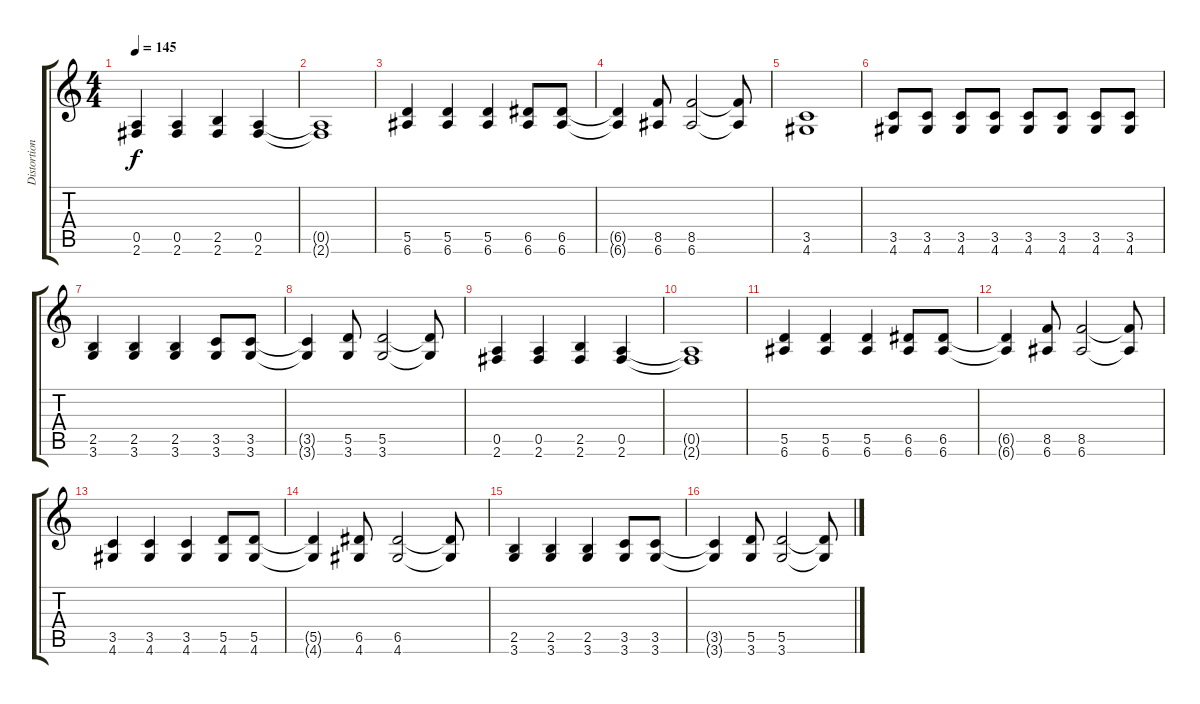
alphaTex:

\track ("Distortion" "Distortion") {instrument distortionguitar}
\staff {score tabs}
\tuning (E4 B3 G3 D3 A2 E2) {hide}
\ts (4 4)
\tempo 145
\clef g2
\ks c
(0.5 2.6).4{dy f} (0.5 2.6).4 (2.5 2.6).4 (0.5 2.6).4 |
(0.5{t} 2.6{t}).1 |
(5.5 6.6).4 (5.5 6.6).4 (5.5 6.6).4 (6.5 6.6).8 (6.5 6.6).8 |
(6.5{t} 6.6{t}).4 (8.5 6.6).8 (8.5 6.6).2 (8.5{t} 6.6{t}).8 |
(3.5 4.6).1 |
(3.5 4.6).8 (3.5 4.6).8 (3.5 4.6).8 (3.5 4.6).8 (3.5 4.6).8 (3.5 4.6).8 (3.5 4.6).8 (3.5 4.6).8 |
(2.5 3.6).4{volume 14} (2.5 3.6).4 (2.5 3.6).4 (3.5 3.6).8 (3.5 3.6).8 |
(3.5{t} 3.6{t}).4 (5.5 3.6).8 (5.5 3.6).2 (5.5{t} 3.6{t}).8 |
(0.5 2.6).4{volume 12} (0.5 2.6).4 (2.5 2.6).4 (0.5 2.6).4 |
(0.5{t} 2.6{t}).1 |
(5.5 6.6).4{volume 10} (5.5 6.6).4 (5.5 6.6).4 (6.5 6.6).8 (6.5 6.6).8 |
(6.5{t} 6.6{t}).4 (8.5 6.6).8 (8.5 6.6).2 (8.5{t} 6.6{t}).8 |
(3.5 4.6).4{volume 8} (3.5 4.6).4 (3.5 4.6).4 (5.5 4.6).8 (5.5 4.6).8 |
(5.5{t} 4.6{t}).4 (6.5 4.6).8 (6.5 4.6).2 (6.5{t} 4.6{t}).8 |
(2.5 3.6).4{volume 6} (2.5 3.6).4 (2.5 3.6).4 (3.5 3.6).8 (3.5 3.6).8 |
(3.5{t} 3.6{t}).4 (5.5 3.6).8 (5.5 3.6).2 (5.5{t} 3.6{t}).8
